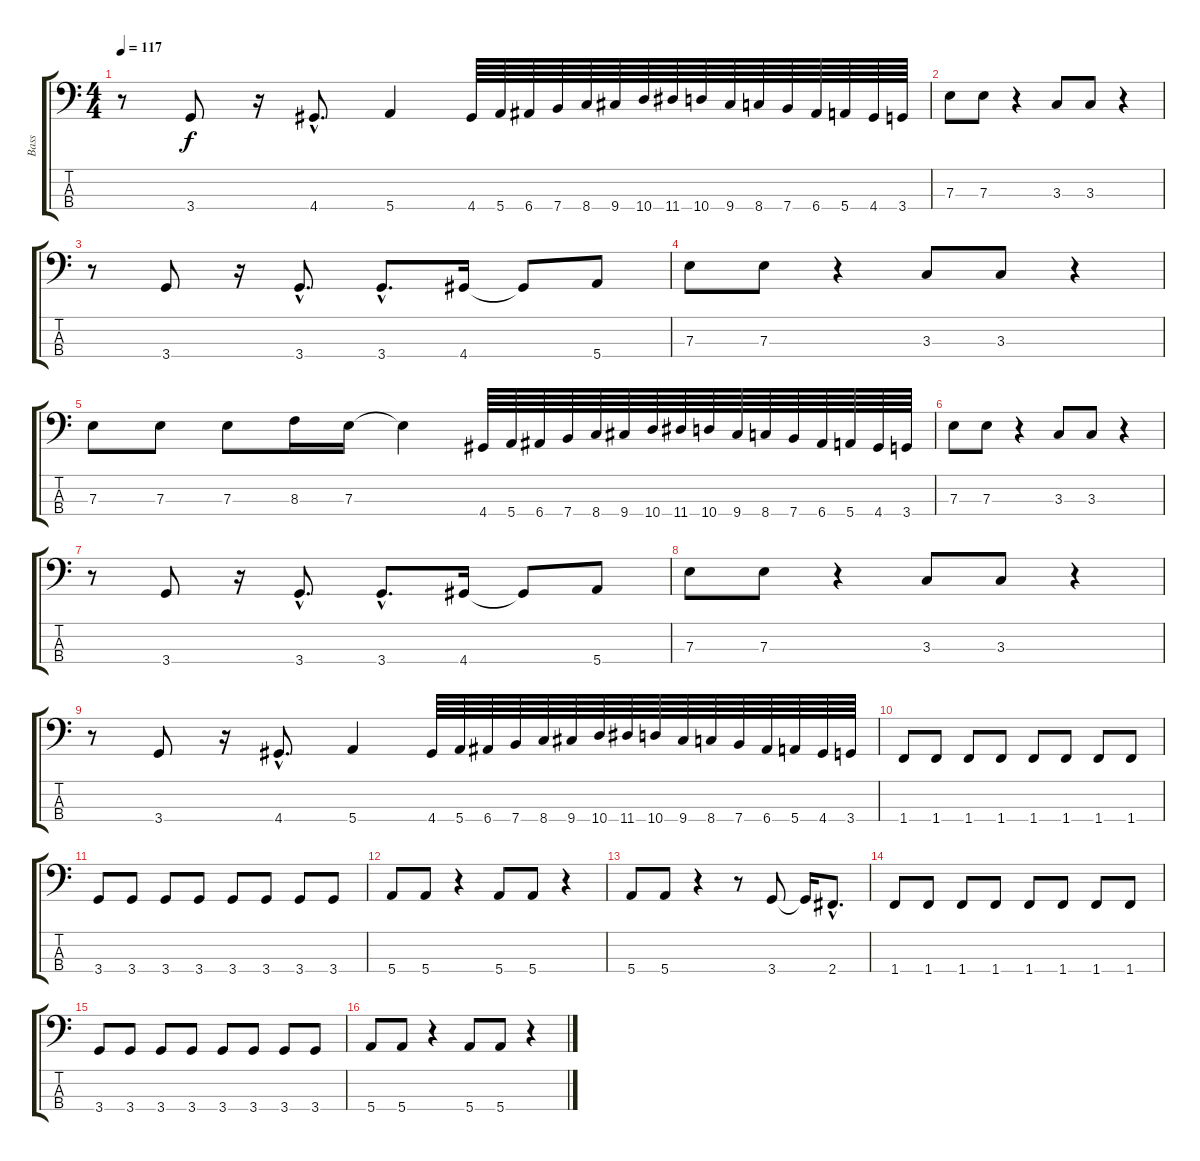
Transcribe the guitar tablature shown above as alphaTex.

\track ("Bass" "Bass") {instrument acousticbass}
\staff {score tabs}
\tuning (G2 D2 A1 E1) {hide}
\ts (4 4)
\tempo 117
\clef f4
\ks c
r.8{dy f} 3.4.8 r.16 4.4{hac}.8{d} 5.4.4 4.4.64 5.4.64 6.4.64 7.4.64 8.4.64 9.4.64 10.4.64 11.4.64 10.4.64 9.4.64 8.4.64 7.4.64 6.4.64 5.4.64 4.4.64 3.4.64 |
7.3.8 7.3.8 r.4 3.3.8 3.3.8 r.4 |
r.8 3.4.8 r.16 3.4{hac}.8{d} 3.4{hac}.8{d} 4.4.16 4.4{t}.8 5.4.8 |
7.3.8 7.3.8 r.4 3.3.8 3.3.8 r.4 |
7.3.8 7.3.8 7.3.8 8.3.16 7.3.16 7.3{t}.4 4.4.64 5.4.64 6.4.64 7.4.64 8.4.64 9.4.64 10.4.64 11.4.64 10.4.64 9.4.64 8.4.64 7.4.64 6.4.64 5.4.64 4.4.64 3.4.64 |
7.3.8 7.3.8 r.4 3.3.8 3.3.8 r.4 |
r.8 3.4.8 r.16 3.4{hac}.8{d} 3.4{hac}.8{d} 4.4.16 4.4{t}.8 5.4.8 |
7.3.8 7.3.8 r.4 3.3.8 3.3.8 r.4 |
r.8 3.4.8 r.16 4.4{hac}.8{d} 5.4.4 4.4.64 5.4.64 6.4.64 7.4.64 8.4.64 9.4.64 10.4.64 11.4.64 10.4.64 9.4.64 8.4.64 7.4.64 6.4.64 5.4.64 4.4.64 3.4.64 |
1.4.8 1.4.8 1.4.8 1.4.8 1.4.8 1.4.8 1.4.8 1.4.8 |
3.4.8 3.4.8 3.4.8 3.4.8 3.4.8 3.4.8 3.4.8 3.4.8 |
5.4.8 5.4.8 r.4 5.4.8 5.4.8 r.4 |
5.4.8 5.4.8 r.4 r.8 3.4.8 3.4{t}.16 2.4{hac}.8{d} |
1.4.8 1.4.8 1.4.8 1.4.8 1.4.8 1.4.8 1.4.8 1.4.8 |
3.4.8 3.4.8 3.4.8 3.4.8 3.4.8 3.4.8 3.4.8 3.4.8 |
5.4.8 5.4.8 r.4 5.4.8 5.4.8 r.4
